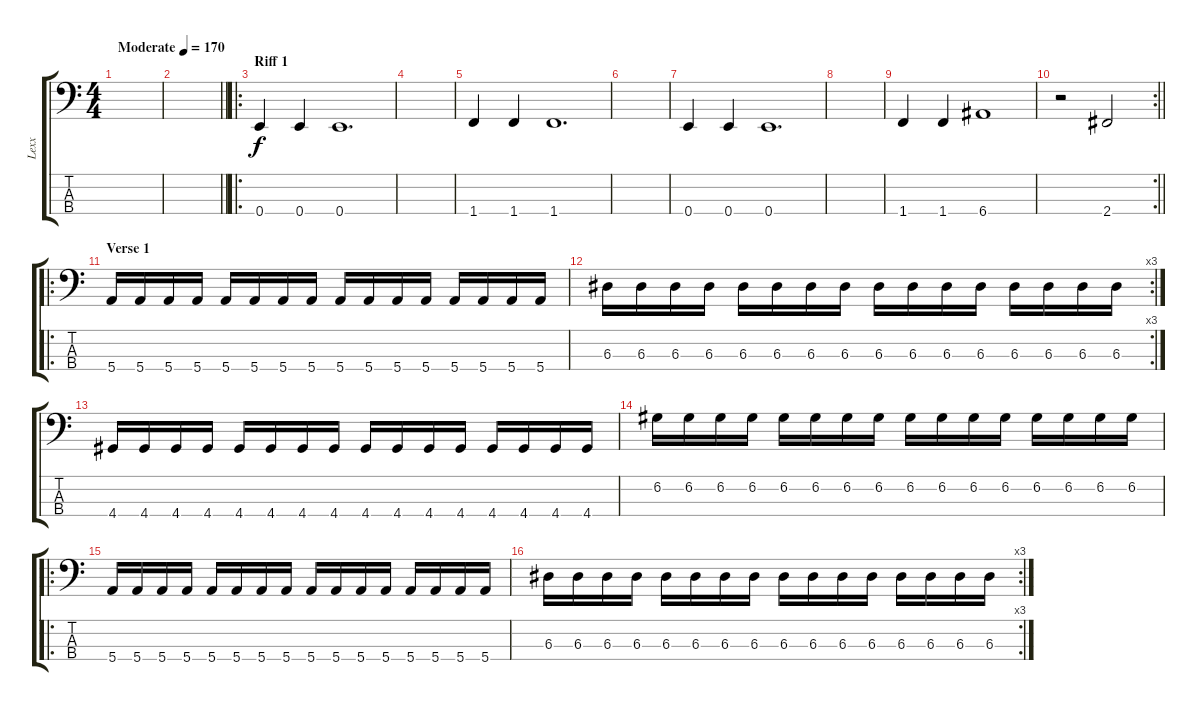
\track ("Lexx" "Lexx") {instrument electricbasspick}
\staff {score tabs}
\tuning (G2 D2 A1 E1) {hide}
\ts (4 4)
\tempo (170 "Moderate")
\clef f4
\ks c
|
\barLineRight lightlight
|
\ro
\section ("" "Riff 1")
0.4.4 0.4.4 0.4.1{d} |
|
1.4.4 1.4.4 1.4.1{d} |
|
0.4.4 0.4.4 0.4.1{d} |
|
1.4.4 1.4.4 6.4.1 |
\rc 2
\barLineRight lightlight
r.2 2.4.2 |
\ro
\section ("" "Verse 1")
5.4.16 5.4.16 5.4.16 5.4.16 5.4.16 5.4.16 5.4.16 5.4.16 5.4.16 5.4.16 5.4.16 5.4.16 5.4.16 5.4.16 5.4.16 5.4.16 |
\rc 3
6.3.16 6.3.16 6.3.16 6.3.16 6.3.16 6.3.16 6.3.16 6.3.16 6.3.16 6.3.16 6.3.16 6.3.16 6.3.16 6.3.16 6.3.16 6.3.16 |
4.4.16 4.4.16 4.4.16 4.4.16 4.4.16 4.4.16 4.4.16 4.4.16 4.4.16 4.4.16 4.4.16 4.4.16 4.4.16 4.4.16 4.4.16 4.4.16 |
6.2.16 6.2.16 6.2.16 6.2.16 6.2.16 6.2.16 6.2.16 6.2.16 6.2.16 6.2.16 6.2.16 6.2.16 6.2.16 6.2.16 6.2.16 6.2.16 |
\ro
5.4.16 5.4.16 5.4.16 5.4.16 5.4.16 5.4.16 5.4.16 5.4.16 5.4.16 5.4.16 5.4.16 5.4.16 5.4.16 5.4.16 5.4.16 5.4.16 |
\rc 3
6.3.16 6.3.16 6.3.16 6.3.16 6.3.16 6.3.16 6.3.16 6.3.16 6.3.16 6.3.16 6.3.16 6.3.16 6.3.16 6.3.16 6.3.16 6.3.16
